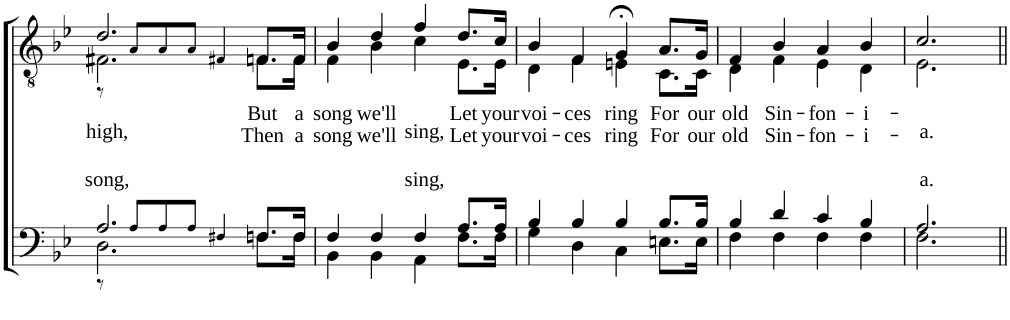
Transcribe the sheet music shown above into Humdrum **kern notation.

**kern	**kern	**text	**text
*part2	*part1	*part1	*part1
*staff2	*staff1	*staff1	*staff1
*I"Bass	*I"Tenor	*	*
!!LO:PB:g=z
*clefF4	*clefGv2	*	*
*k[b-e-]	*k[b-e-]	*	*
*M4/4	*M4/4	*	*
=13	=13	=13	=13
*^	*	*	*
*	*^	*	*	*
!	!	!	!	!LO:LY:b	!LO:LY:b
*	*	*	*^	*	*
*	*	*	*	*^	*	*
2.A/	2.D\	8r	2.d/	2.F#X\	8r	high,	song,
.	.	8A!/L	.	.	8A!/L	.	.
.	.	8A!/	.	.	8A!/	.	.
.	.	8A!/J	.	.	8A!/J	.	.
.	.	4F#X!/	.	.	4F#X!/	.	.
!	!	!	!	!	!	!LO:LY:b	!LO:LY:b
8.Fn/L	8.F\L	4ryy	8.Fn/L	8.F\L	4ryy	But	Then
!	!	!	!	!	!	!LO:LY:b	!LO:LY:b
16F/Jk	16F\Jk	.	16F/Jk	16F\Jk	.	a	a
*	*v	*v	*	*	*	*	*
*	*	*	*v	*v	*	*
=14	=14	=14	=14	=14	=14
!	!	!	!	!LO:LY:b	!LO:LY:b
4F/	4BB-\	4B-/	4F\	song	song
!	!	!	!	!LO:LY:b	!LO:LY:b
4F/	4BB-\	4d/	4B-\	we'll	we'll
!	!	!	!	!LO:LY:b	!LO:LY:b
4F/	4AA\	4f/	4c\	sing,	sing,
!	!	!	!	!LO:LY:b	!LO:LY:b
8.A/L	8.F\L	8.d/L	8.E-\L	Let	Let
!	!	!	!	!LO:LY:b	!LO:LY:b
16A/Jk	16F\Jk	16c/Jk	16E-\Jk	your	your
=15	=15	=15	=15	=15	=15
!	!	!	!	!LO:LY:b	!LO:LY:b
4B-/	4G\	4B-/	4D\	voi-	voi-
!	!	!	!	!LO:LY:b	!LO:LY:b
4B-/	4D\	4F/	4F\	-ces	-ces
!	!	!	!	!LO:LY:b	!LO:LY:b
4B-/	4C\	4G;</	4En\	ring	ring
!	!	!	!	!LO:LY:b	!LO:LY:b
8.B-/L	8.En\L	8.A/L	8.C\L	For	For
!	!	!	!	!LO:LY:b	!LO:LY:b
16B-/Jk	16E\Jk	16G/Jk	16C\Jk	our	our
=16	=16	=16	=16	=16	=16
!	!	!	!	!LO:LY:b	!LO:LY:b
4B-/	4F\	4F/	4D\	old	old
!	!	!	!	!LO:LY:b	!LO:LY:b
4d/	4F\	4B-/	4F\	Sin-	Sin-
!	!	!	!	!LO:LY:b	!LO:LY:b
4c/	4F\	4A/	4E-\	-fon-	-fon-
!	!	!	!	!LO:LY:b	!LO:LY:b
4B-/	4F\	4B-/	4D\	-i-	-i-
=17	=17	=17	=17	=17	=17
!	!	!	!	!LO:LY:b	!LO:LY:b
2.A/	2.F\	2.c/	2.E-\	-a.	-a.
*v	*v	*	*	*	*
*	*v	*v	*	*
=||	=||	=||	=||
*-	*-	*-	*-
